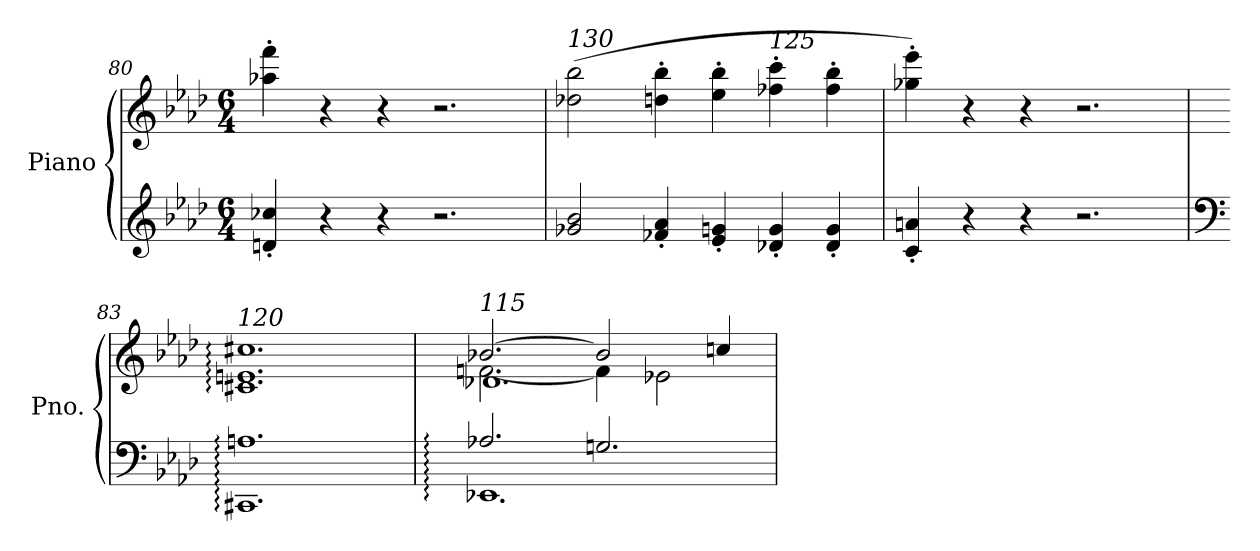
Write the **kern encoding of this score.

**kern	**kern
*part1	*part1
*staff2	*staff1
*I"Piano	*
*I'Pno.	*
*clefG2	*clefG2
*k[b-e-a-d-]	*k[b-e-a-d-]
*M6/4	*M6/4
=80	=80
4dn/' 4cc-X/'	4aa-X\' 4fff\'
4r	4r
4r	4r
2.r	2.r
!!LO:LB:g=z
=81	=81
!	!LO:TX:a:i:t=130
2g-X/ 2b-/	(>2dd-X\ 2bb-\
4f-X/' 4a-/'	4ddn\' 4bb-\'
4e-/' 4gn/'	4ee-\' 4bb-\'
!	!LO:TX:a:i:t=125
4d-X/' 4g/'	4ff-X\' 4ccc\'
4d-/' 4g/'	4ff-\' 4bb-\'
=82	=82
4c/' 4an/'	4gg-X\' 4eee-\')
4r	4r
4r	4r
2.r	2.r
=83	=83
*clefF4	*
!	!LO:TX:a:i:t=120
1.CC#X: 1.An:	1.c#X: 1.en: 1.cc#X:
=84	=84
*^	*^
*	*^	*	*^
!	!	!	!LO:TX:a:i:t=115	!	!
2.A-X/	1.EE-X:	[2.EE-yy: 2.A-yy:	[2.b-X/	[2.fn\	1.d-X
2.Gn/	.	2.EE-yy]	2b-/]	4f\]	.
.	.	.	.	2e-X\	.
.	.	.	4ccn/	.	.
*v	*v	*v	*	*	*
*	*v	*v	*v
=	=
*-	*-
